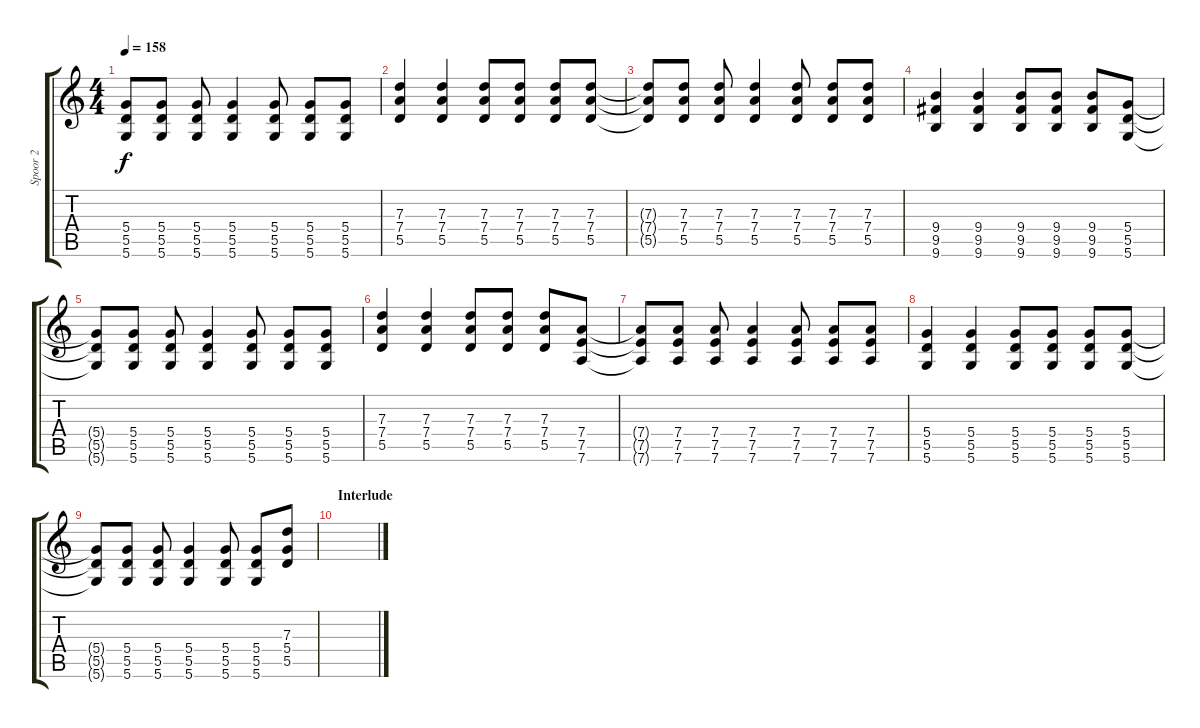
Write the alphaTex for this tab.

\track ("Spoor 2" "Spoor 2") {instrument overdrivenguitar}
\staff {score tabs}
\tuning (E4 B3 G3 D3 A2 D2) {hide}
\ts (4 4)
\tempo 158
\clef g2
\ks c
(5.4{t} 5.5{t} 5.6{t}).8{dy f} (5.4 5.5 5.6).8 (5.4 5.5 5.6).8 (5.4 5.5 5.6).4 (5.4 5.5 5.6).8 (5.4 5.5 5.6).8 (5.4 5.5 5.6).8 |
(7.3 7.4 5.5).4 (7.3 7.4 5.5).4 (7.3 7.4 5.5).8 (7.3 7.4 5.5).8 (7.3 7.4 5.5).8 (7.3 7.4 5.5).8 |
(7.3{t} 7.4{t} 5.5{t}).8 (7.3 7.4 5.5).8 (7.3 7.4 5.5).8 (7.3 7.4 5.5).4 (7.3 7.4 5.5).8 (7.3 7.4 5.5).8 (7.3 7.4 5.5).8 |
(9.4 9.5 9.6).4 (9.4 9.5 9.6).4 (9.4 9.5 9.6).8 (9.4 9.5 9.6).8 (9.4 9.5 9.6).8 (5.4 5.5 5.6).8 |
(5.4{t} 5.5{t} 5.6{t}).8 (5.4 5.5 5.6).8 (5.4 5.5 5.6).8 (5.4 5.5 5.6).4 (5.4 5.5 5.6).8 (5.4 5.5 5.6).8 (5.4 5.5 5.6).8 |
(7.3 7.4 5.5).4 (7.3 7.4 5.5).4 (7.3 7.4 5.5).8 (7.3 7.4 5.5).8 (7.3 7.4 5.5).8 (7.4 7.5 7.6).8 |
(7.4{t} 7.5{t} 7.6{t}).8 (7.4 7.5 7.6).8 (7.4 7.5 7.6).8 (7.4 7.5 7.6).4 (7.4 7.5 7.6).8 (7.4 7.5 7.6).8 (7.4 7.5 7.6).8 |
(5.4 5.5 5.6).4 (5.4 5.5 5.6).4 (5.4 5.5 5.6).8 (5.4 5.5 5.6).8 (5.4 5.5 5.6).8 (5.4 5.5 5.6).8 |
(5.4{t} 5.5{t} 5.6{t}).8 (5.4 5.5 5.6).8 (5.4 5.5 5.6).8 (5.4 5.5 5.6).4 (5.4 5.5 5.6).8 (5.4 5.5 5.6).8 (7.3 5.4 5.5).8 |
\section ("" "Interlude")
